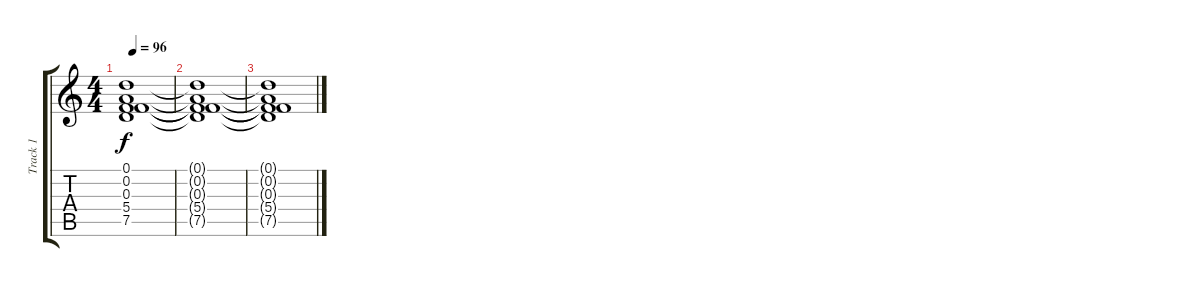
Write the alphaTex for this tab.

\track ("Track 1" "Track 1") {instrument distortionguitar}
\staff {score tabs}
\tuning (D4 A3 F3 C3 G2 D2) {hide}
\ts (4 4)
\tempo 96
\clef g2
\ks c
(0.1{t} 0.2{t} 0.3{t} 5.4{t} 7.5{t}).1{dy f} |
(0.1{t} 0.2{t} 0.3{t} 5.4{t} 7.5{t}).1 |
(0.1{t} 0.2{t} 0.3{t} 5.4{t} 7.5{t}).1
